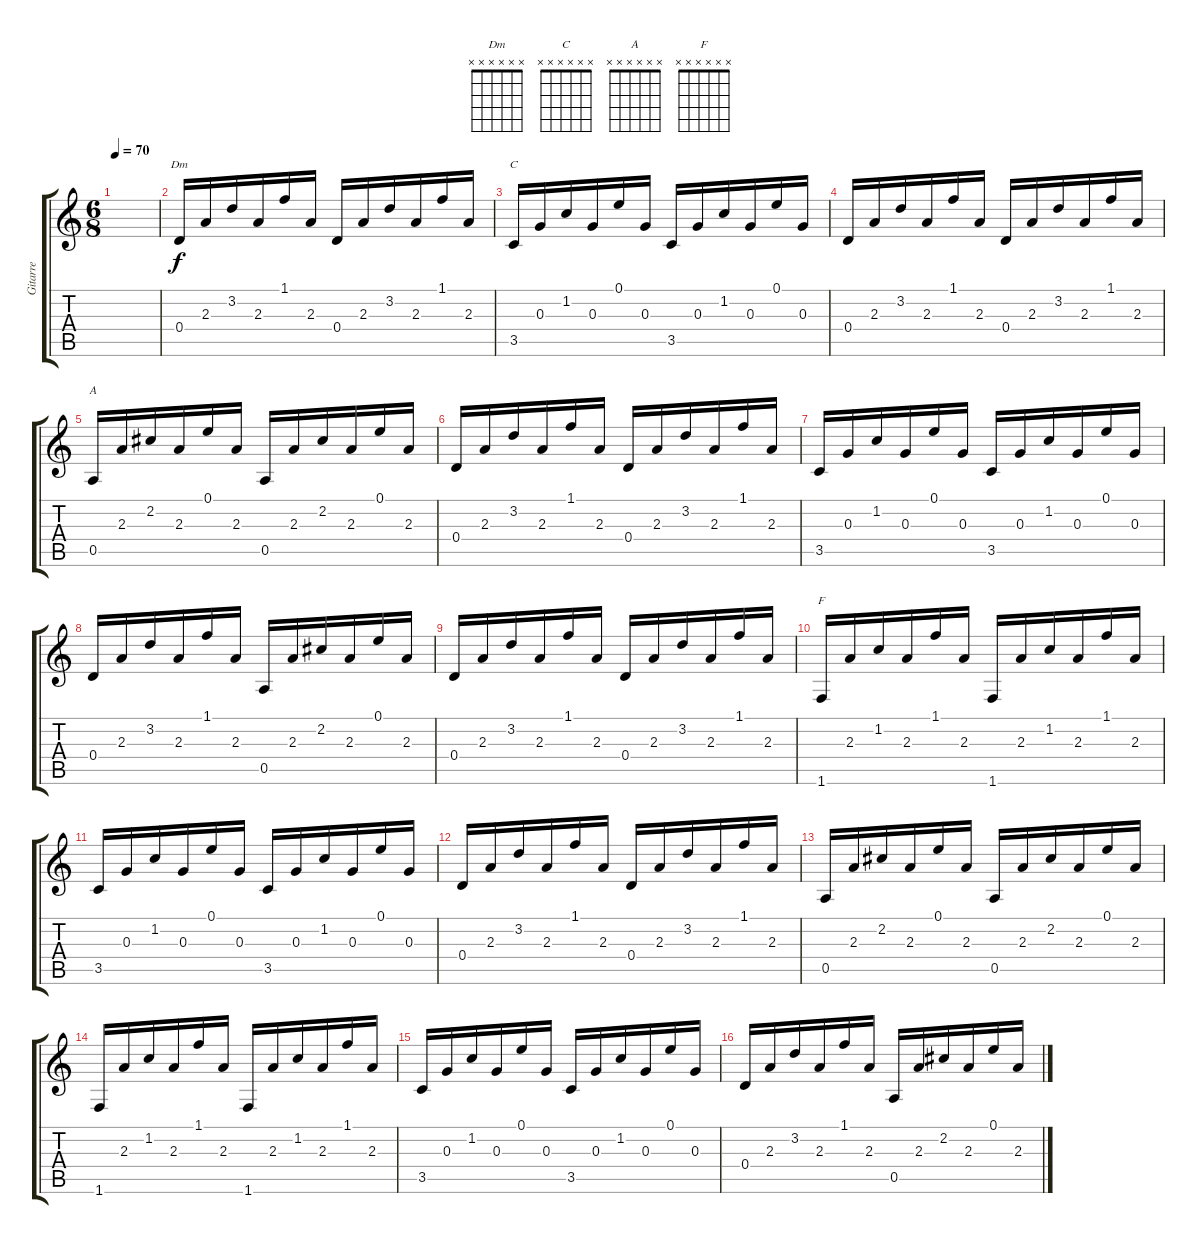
\track ("Gitarre" "Gitarre") {instrument acousticguitarnylon}
\staff {score tabs}
\tuning (E4 B3 G3 D3 A2 E2) {hide}
\chord ("Dm" x x x x x x) {firstfret 0}
\chord ("C" x x x x x x) {firstfret 0}
\chord ("A" x x x x x x) {firstfret 0}
\chord ("F" x x x x x x) {firstfret 0}
\ts (6 8)
\tempo 70
\clef g2
\ks c
|
0.4.16{ch "Dm"} 2.3.16 3.2.16 2.3.16 1.1.16 2.3.16 0.4.16 2.3.16 3.2.16 2.3.16 1.1.16 2.3.16 |
3.5.16{ch "C"} 0.3.16 1.2.16 0.3.16 0.1.16 0.3.16 3.5.16 0.3.16 1.2.16 0.3.16 0.1.16 0.3.16 |
0.4.16 2.3.16 3.2.16 2.3.16 1.1.16 2.3.16 0.4.16 2.3.16 3.2.16 2.3.16 1.1.16 2.3.16 |
0.5.16{ch "A"} 2.3.16 2.2.16 2.3.16 0.1.16 2.3.16 0.5.16 2.3.16 2.2.16 2.3.16 0.1.16 2.3.16 |
0.4.16 2.3.16 3.2.16 2.3.16 1.1.16 2.3.16 0.4.16 2.3.16 3.2.16 2.3.16 1.1.16 2.3.16 |
3.5.16 0.3.16 1.2.16 0.3.16 0.1.16 0.3.16 3.5.16 0.3.16 1.2.16 0.3.16 0.1.16 0.3.16 |
0.4.16 2.3.16 3.2.16 2.3.16 1.1.16 2.3.16 0.5.16 2.3.16 2.2.16 2.3.16 0.1.16 2.3.16 |
0.4.16 2.3.16 3.2.16 2.3.16 1.1.16 2.3.16 0.4.16 2.3.16 3.2.16 2.3.16 1.1.16 2.3.16 |
1.6.16{ch "F"} 2.3.16 1.2.16 2.3.16 1.1.16 2.3.16 1.6.16 2.3.16 1.2.16 2.3.16 1.1.16 2.3.16 |
3.5.16 0.3.16 1.2.16 0.3.16 0.1.16 0.3.16 3.5.16 0.3.16 1.2.16 0.3.16 0.1.16 0.3.16 |
0.4.16 2.3.16 3.2.16 2.3.16 1.1.16 2.3.16 0.4.16 2.3.16 3.2.16 2.3.16 1.1.16 2.3.16 |
0.5.16 2.3.16 2.2.16 2.3.16 0.1.16 2.3.16 0.5.16 2.3.16 2.2.16 2.3.16 0.1.16 2.3.16 |
1.6.16 2.3.16 1.2.16 2.3.16 1.1.16 2.3.16 1.6.16 2.3.16 1.2.16 2.3.16 1.1.16 2.3.16 |
3.5.16 0.3.16 1.2.16 0.3.16 0.1.16 0.3.16 3.5.16 0.3.16 1.2.16 0.3.16 0.1.16 0.3.16 |
0.4.16 2.3.16 3.2.16 2.3.16 1.1.16 2.3.16 0.5.16 2.3.16 2.2.16 2.3.16 0.1.16 2.3.16
